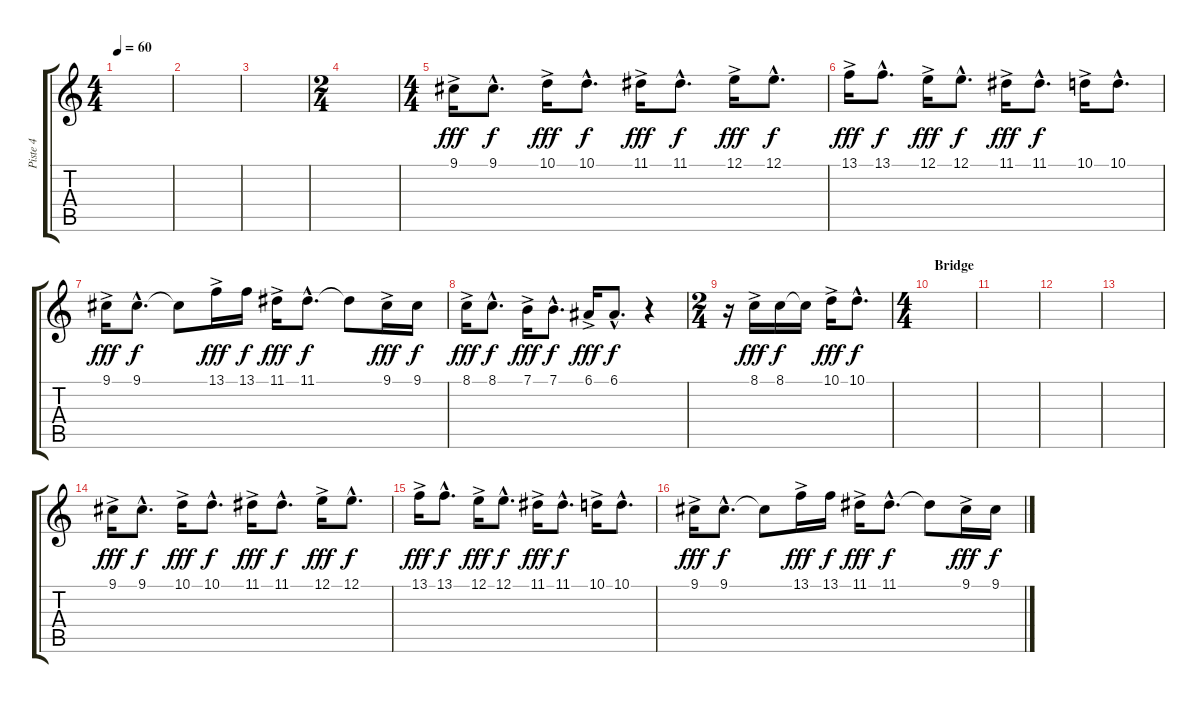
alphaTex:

\track ("Piste 4" "Piste 4") {instrument honkytonkpiano}
\staff {score tabs}
\tuning (E4 B3 G3 D3 A2 E2) {hide}
\ts (4 4)
\tempo 60
\clef g2
\ks c
|
|
|
\ts (2 4)
|
\ts (4 4)
\section ("" "")
9.1{ac}.16{dy fff} 9.1{hac}.8{d dy f} 10.1{ac}.16{dy fff} 10.1{hac}.8{d dy f} 11.1{ac}.16{dy fff} 11.1{hac}.8{d dy f} 12.1{ac}.16{dy fff} 12.1{hac}.8{d dy f} |
13.1{ac}.16{dy fff} 13.1{hac}.8{d dy f} 12.1{ac}.16{dy fff} 12.1{hac}.8{d dy f} 11.1{ac}.16{dy fff} 11.1{hac}.8{d dy f} 10.1{ac}.16 10.1{hac}.8{d} |
9.1{ac}.16{dy fff} 9.1{hac}.8{d dy f} 9.1{t}.8 13.1{ac}.16{dy fff} 13.1.16{dy f} 11.1{ac}.16{dy fff} 11.1{hac}.8{d dy f} 11.1{t}.8 9.1{ac}.16{dy fff} 9.1.16{dy f} |
8.1{ac}.16{dy fff} 8.1{hac}.8{d dy f} 7.1{ac}.16{dy fff} 7.1{hac}.8{d dy f} 6.1{ac}.16{dy fff} 6.1{hac}.8{d dy f} r.4 |
\ts (2 4)
r.16 8.1{ac}.16{dy fff} 8.1.16{dy f} 8.1{t}.16 10.1{ac}.16{dy fff} 10.1{hac}.8{d dy f} |
\ts (4 4)
\section ("" "Bridge")
|
|
|
|
\section ("" "")
9.1{ac}.16{dy fff} 9.1{hac}.8{d dy f} 10.1{ac}.16{dy fff} 10.1{hac}.8{d dy f} 11.1{ac}.16{dy fff} 11.1{hac}.8{d dy f} 12.1{ac}.16{dy fff} 12.1{hac}.8{d dy f} |
13.1{ac}.16{dy fff} 13.1{hac}.8{d dy f} 12.1{ac}.16{dy fff} 12.1{hac}.8{d dy f} 11.1{ac}.16{dy fff} 11.1{hac}.8{d dy f} 10.1{ac}.16 10.1{hac}.8{d} |
9.1{ac}.16{dy fff} 9.1{hac}.8{d dy f} 9.1{t}.8 13.1{ac}.16{dy fff} 13.1.16{dy f} 11.1{ac}.16{dy fff} 11.1{hac}.8{d dy f} 11.1{t}.8 9.1{ac}.16{dy fff} 9.1.16{dy f}
